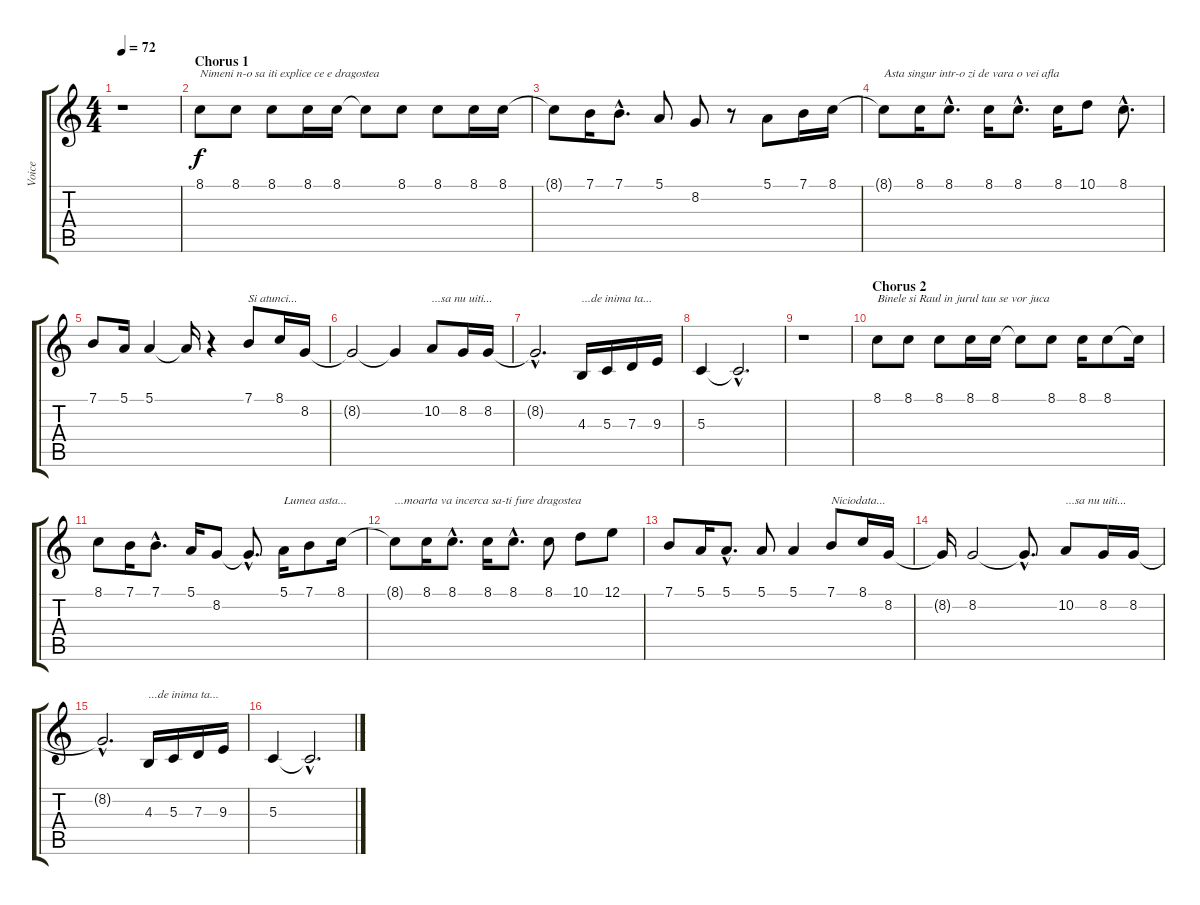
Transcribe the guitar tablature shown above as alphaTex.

\track ("Voice" "Voice") {instrument cello}
\staff {score tabs}
\tuning (E4 B3 G3 D3 A2 E2) {hide}
\ts (4 4)
\tempo 72
\clef g2
\ks c
r.1{dy f} |
\section ("" "Chorus 1")
8.1.8{txt "Nimeni n-o sa iti explice ce e dragostea" volume 16} 8.1.8 8.1.8 8.1.16 8.1.16 8.1{t}.8 8.1.8 8.1.8 8.1.16 8.1.16 |
8.1{t}.8 7.1.16 7.1{hac}.8{d} 5.1.8 8.2.8 r.8 5.1.8 7.1.16 8.1.16 |
8.1{t}.8{txt "Asta singur intr-o zi de vara o vei afla"} 8.1.16 8.1{hac}.8{d} 8.1.16 8.1{hac}.8{d} 8.1.16 10.1.8 8.1{hac}.8{d} |
7.1.8 5.1.16 5.1.4 5.1{t}.16 r.4 7.1.8{txt "Si atunci..."} 8.1.16 8.2.16 |
8.2{t}.2{volume 0} 8.2{t}.4 10.2.8{txt "...sa nu uiti..." volume 16} 8.2.16 8.2.16 |
8.2{hac t}.2{d volume 0} 4.3.16{txt "...de inima ta..." volume 16} 5.3.16 7.3.16 9.3.16 |
5.3.4 5.3{hac t}.2{d volume 2} |
r.1 |
\section ("" "Chorus 2")
8.1.8{txt "Binele si Raul in jurul tau se vor juca" volume 16} 8.1.8 8.1.8 8.1.16 8.1.16 8.1{t}.8 8.1.8 8.1.16 8.1.8 8.1{t}.16 |
8.1.8 7.1.16 7.1{hac}.8{d} 5.1.16 8.2.8 8.2{hac t}.8{d} 5.1.16{txt "Lumea asta..."} 7.1.8 8.1.16 |
8.1{t}.8{txt "...moarta va incerca sa-ti fure dragostea"} 8.1.16 8.1{hac}.8{d} 8.1.16 8.1{hac}.8{d} 8.1.8 10.1.8 12.1.8 |
7.1.8 5.1.16 5.1{hac}.8{d} 5.1.8 5.1.4 7.1.8{txt "Niciodata..."} 8.1.16 8.2.16 |
8.2{t}.16 8.2.2{volume 0} 8.2{hac t}.8{d} 10.2.8{txt "...sa nu uiti..." volume 16} 8.2.16 8.2.16 |
8.2{hac t}.2{d volume 0} 4.3.16{txt "...de inima ta..." volume 16} 5.3.16 7.3.16 9.3.16 |
5.3.4 5.3{hac t}.2{d volume 2}
